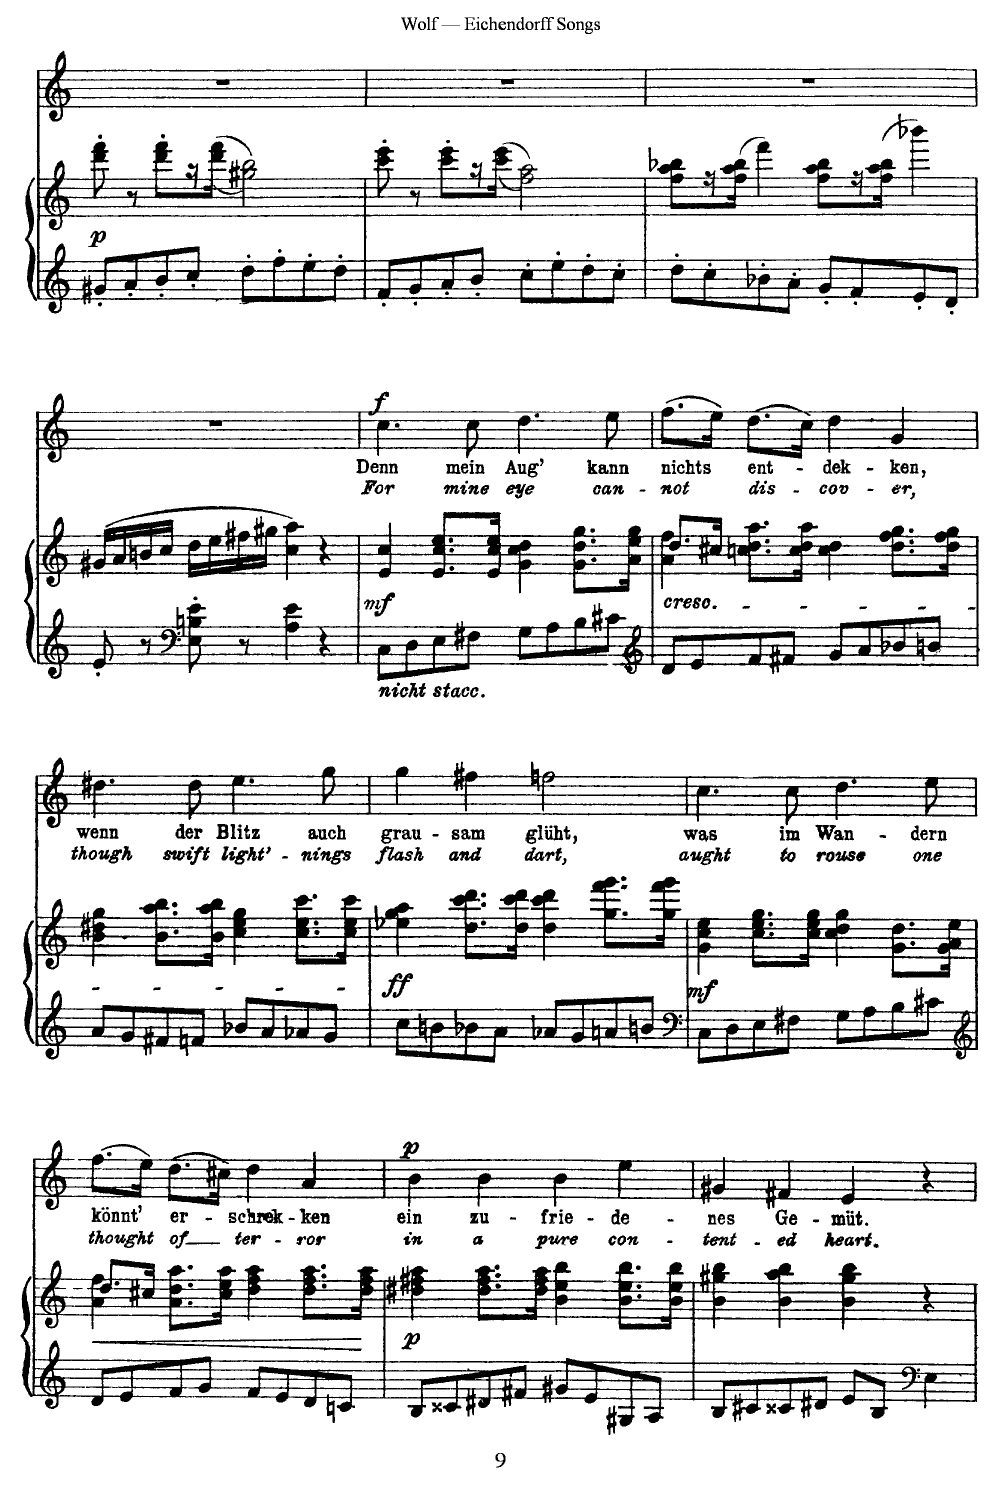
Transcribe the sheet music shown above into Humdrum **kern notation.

**kern	**kern	**dynam	**kern	**text	**text	**dynam
*part2	*part2	*part2	*part1	*part1	*part1	*part1
*staff3	*staff2	*staff2/3	*staff1	*staff1	*staff1	*staff1
*I"Piano	*	*	*I"Voice	*	*	*
*I'Pno	*	*	*	*	*	*
*clefG2	*clefG2	*	*clefG2	*	*	*
*k[]	*k[]	*	*k[]	*	*	*
*M4/4	*M4/4	*	*M4/4	*	*	*
=13	=13	=13	=13	=13	=13	=13
!	!	!LO:DY:b	!	!	!	!
8g#X'/L	8ddd\' 8fff\'	p	1r	.	.	.
8a'/	8r	.	.	.	.	.
8b'/	8ddd\' 8fff\'L	.	.	.	.	.
8cc'/J	16r	.	.	.	.	.
.	(<(16ddd\ 16fff\JJ	.	.	.	.	.
8dd'\L	2gg#X\ 2bb\))	.	.	.	.	.
8ff'\	.	.	.	.	.	.
8ee'\	.	.	.	.	.	.
8dd'\J	.	.	.	.	.	.
=14	=14	=14	=14	=14	=14	=14
8f'/L	8ccc\' 8eee\'	.	1r	.	.	.
8g'/	8r	.	.	.	.	.
8a'/	8ccc\' 8eee\'L	.	.	.	.	.
8b'/J	16r	.	.	.	.	.
.	(<(16ccc\ 16eee\JJ	.	.	.	.	.
8cc'\L	2ff\ 2aa\))	.	.	.	.	.
8ee'\	.	.	.	.	.	.
8dd'\	.	.	.	.	.	.
8cc'\J	.	.	.	.	.	.
=15	=15	=15	=15	=15	=15	=15
8dd'\L	8ff\ 8aa\ 8bb-X\L	.	1r	.	.	.
8cc'\	16r	.	.	.	.	.
.	(16ff\ 16aa\ 16bb-\JJ	.	.	.	.	.
8b-X'\	4fff\)	.	.	.	.	.
8a'\J	.	.	.	.	.	.
8g'/L	8ff\ 8aa\ 8bb-\L	.	.	.	.	.
8f'/	16r	.	.	.	.	.
.	(16ff\ 16bb-\JJ	.	.	.	.	.
8e'/	4bbb-X\)	.	.	.	.	.
8d'/J	.	.	.	.	.	.
=16	=16	=16	=16	=16	=16	=16
8e'/	(16g#X/LL	.	1r	.	.	.
.	16a/	.	.	.	.	.
8r	16bn/	.	.	.	.	.
.	16cc/JJ	.	.	.	.	.
*clefF4	*	*	*	*	*	*
8E\' 8Bn\' 8e\'	16dd\LL	.	.	.	.	.
.	16ee\	.	.	.	.	.
8r	16ff#X\	.	.	.	.	.
.	16gg#X\JJ	.	.	.	.	.
4A\ 4e\	4cc\ 4aa\)	.	.	.	.	.
4r	4r	.	.	.	.	.
=17	=17	=17	=17	=17	=17	=17
!LO:TX:i:t=nicht stacc.	!	!	!	!	!	!
!	!	!LO:DY:b	!	!	!	!LO:DY:a
8C\L	4e/ 4cc/	mf	4.cc\	Denn	For	f
8D\	.	.	.	.	.	.
8E\	8.e/ 8.cc/ 8.ee/L	.	.	.	.	.
8F#X\J	.	.	8cc\	mein	mine	.
.	16e/ 16cc/ 16ee/Jk	.	.	.	.	.
8G\L	4g\ 4cc\ 4dd\	.	4.dd\	Aug'	eye	.
8A\	.	.	.	.	.	.
8B\	8.g\ 8.dd\ 8.gg\L	.	.	.	.	.
8c#X\J	.	.	8ee\	kann	can-	.
.	16a\ 16ee\ 16gg\Jk	.	.	.	.	.
=18	=18	=18	=18	=18	=18	=18
*clefG2	*	*	*	*	*	*
*	*^	*	*	*	*	*
!	!LO:TX:b:i:t=cresc.	!	!	!	!	!	!
8d/L	4a\ 4ff\	8.dd\L	.	(8.ff\L	nichts	-not	.
8e/	.	.	.	.	.	.	.
.	.	16cc#X\Jk	.	16ee\Jk)	.	.	.
8f/	8.ccn\ 8.dd\ 8.aa\L	4ryy	.	(8.dd\L	ent-	dis-	.
8f#X/J	.	.	.	.	.	.	.
.	16cc\ 16dd\ 16aa\Jk	.	.	16cc\Jk)	.	.	.
8g/L	4cc\ 4dd\	2ryy	.	4dd\	-dek-	-cov-	.
8a/	.	.	.	.	.	.	.
8b-X/	8.dd\ 8.ff\ 8.gg\L	.	.	4g/	-ken,	-er,	.
8bn/J	.	.	.	.	.	.	.
.	16dd\ 16ff\ 16gg\Jk	.	.	.	.	.	.
*	*v	*v	*	*	*	*	*
=19	=19	=19	=19	=19	=19	=19
8a/L	4b\ 4dd#X\ 4gg\	.	4.dd#X\	wenn	though	.
8g/	.	.	.	.	.	.
8f#X/	8.b\ 8.aa\ 8.bb\L	.	.	.	.	.
8fn/J	.	.	8dd#\	der	swift	.
.	16b\ 16aa\ 16bb\Jk	.	.	.	.	.
8b-X/L	4cc\ 4ee\ 4gg\	.	4.ee\	Blitz	light’-	.
8a/	.	.	.	.	.	.
8a-X/	8.cc\ 8.ee\ 8.ccc\L	.	.	.	.	.
8g/J	.	.	8gg\	auch	-nings	.
.	16cc\ 16ee\ 16ccc\Jk	.	.	.	.	.
=20	=20	=20	=20	=20	=20	=20
!	!	!LO:DY:b	!	!	!	!
8cc\L	4ee-X\ 4gg\ 4aa\	ff	4gg\	grau-	flash	.
8bn\	.	.	.	.	.	.
8b-X\	8.dd\ 8.ccc\ 8.ddd\L	.	4ff#X\	-sam	and	.
8a\J	.	.	.	.	.	.
.	16dd\ 16ccc\ 16ddd\Jk	.	.	.	.	.
8a-X/L	4dd\ 4ccc\ 4ddd\	.	2ffn\	glüht,	dart,	.
8g/	.	.	.	.	.	.
8an/	8.gg\ 8.fff\ 8.ggg\L	.	.	.	.	.
8bn/J	.	.	.	.	.	.
.	16gg\ 16fff\ 16ggg\Jk	.	.	.	.	.
=21	=21	=21	=21	=21	=21	=21
*clefF4	*	*	*	*	*	*
!	!	!LO:DY:b	!	!	!	!
8C\L	4g\ 4cc\ 4ee\	mf	4.cc\	was	aught	.
8D\	.	.	.	.	.	.
8E\	8.cc\ 8.ee\ 8.gg\L	.	.	.	.	.
8F#X\J	.	.	8cc\	im	to	.
.	16cc\ 16ee\ 16gg\Jk	.	.	.	.	.
8G\L	4cc\ 4dd\ 4gg\	.	4.dd\	Wan-	rouse	.
8A\	.	.	.	.	.	.
8B\	8.g\ 8.dd\L	.	.	.	.	.
8c#X\J	.	.	8ee\	-dern	one	.
.	16g\ 16a\ 16ee\Jk	.	.	.	.	.
=22	=22	=22	=22	=22	=22	=22
*clefG2	*	*	*	*	*	*
!	!	!LO:HP:b	!	!	!	!
*	*^	*	*	*	*	*
8d/L	4a\ 4ff\	8.dd\L	<	(8.ff\L	könnt’	thought	.
8e/	.	.	.	.	.	.	.
.	.	16cc#X\Jk	.	16ee\Jk)	.	.	.
8f/	8.a\ 8.dd\ 8.aa\L	4ryy	.	(8.dd\L	er-	of	.
8g/J	.	.	.	.	.	.	.
.	16cc#\ 16ee\ 16aa\Jk	.	.	16cc#X\Jk)	.	.	.
8f/L	4dd\ 4ff\ 4aa\	2ryy	.	4dd\	-schrek-	ter-	.
8e/	.	.	.	.	.	.	.
8d/	8.dd\ 8.ff\ 8.aa\L	.	.	4a/	-ken	-ror	.
8cn/J	.	.	.	.	.	.	.
.	16dd\ 16ff\ 16aa\Jk	.	.	.	.	.	.
*	*v	*v	*	*	*	*	*
.	.	[	.	.	.	.
=23	=23	=23	=23	=23	=23	=23
!	!	!LO:DY:b	!	!	!	!LO:DY:b
8B/L	4dd#X\ 4ff#X\ 4aa\	p	4b\	ein	in	p
8c##X/	.	.	.	.	.	.
8d#X/	8.dd#\ 8.ff#\ 8.aa\L	.	4b\	zu-	a	.
8f#X/J	.	.	.	.	.	.
.	16dd#\ 16ff#\ 16aa\Jk	.	.	.	.	.
8g#X/L	4b\ 4ee\ 4bb\	.	4b\	-frie-	pure	.
8e/	.	.	.	.	.	.
8G#X/	8.b\ 8.ee\ 8.bb\L	.	4ee\	-de-	con-	.
8A/J	.	.	.	.	.	.
.	16b\ 16ee\ 16bb\Jk	.	.	.	.	.
=24	=24	=24	=24	=24	=24	=24
8B/L	4b\ 4gg#X\ 4bb\	.	4g#X/	-nes	-tent-	.
8c#X/	.	.	.	.	.	.
8c##X/	4b\ 4aa\ 4bb\	.	4f#X/	Ge-	-ed	.
8d#X/J	.	.	.	.	.	.
8e/L	4b\ 4gg#\ 4bb\	.	4e/	-müt.	heari.	.
8B/J	.	.	.	.	.	.
*clefF4	*	*	*	*	*	*
4E\	4r	.	4r	.	.	.
=	=	=	=	=	=	=
*-	*-	*-	*-	*-	*-	*-
